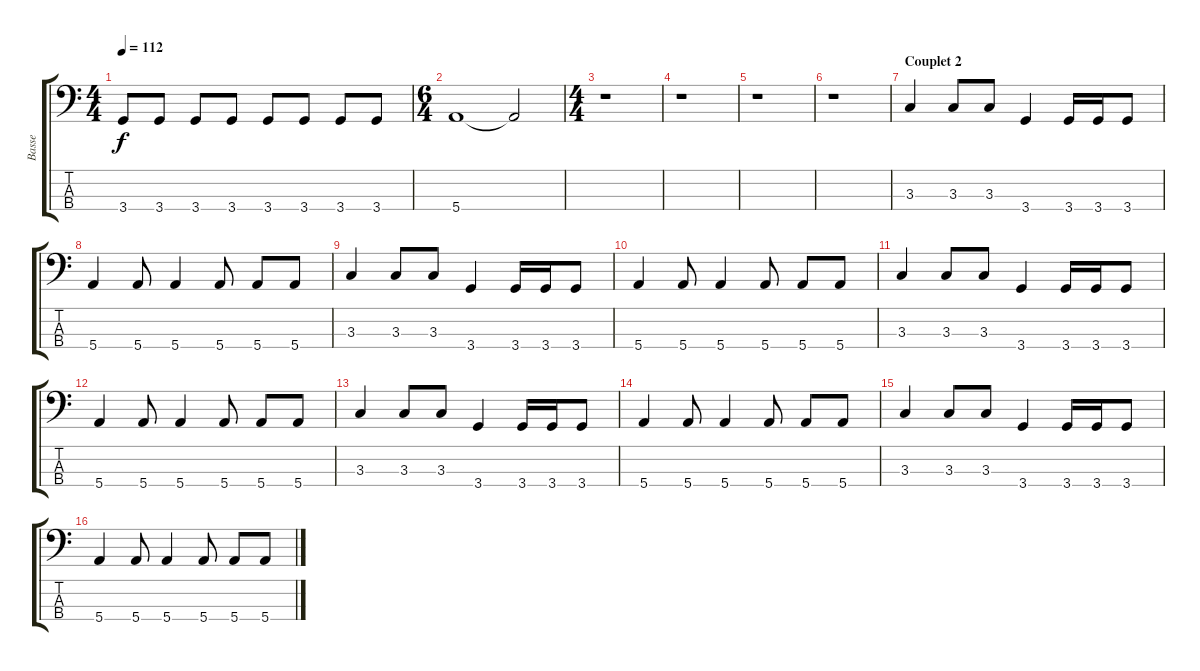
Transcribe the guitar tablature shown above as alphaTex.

\track ("Basse" "Basse") {instrument electricbasspick}
\staff {score tabs}
\tuning (G2 D2 A1 E1) {hide}
\ts (4 4)
\tempo 112
\clef f4
\ks c
3.4.8{dy f} 3.4.8 3.4.8 3.4.8 3.4.8 3.4.8 3.4.8 3.4.8 |
\ts (6 4)
5.4.1 5.4{t}.2 |
\ts (4 4)
r.1 |
r.1 |
r.1 |
r.1 |
\section ("" "Couplet 2")
3.3.4 3.3.8 3.3.8 3.4.4 3.4.16 3.4.16 3.4.8 |
5.4.4 5.4.8 5.4.4 5.4.8 5.4.8 5.4.8 |
3.3.4 3.3.8 3.3.8 3.4.4 3.4.16 3.4.16 3.4.8 |
5.4.4 5.4.8 5.4.4 5.4.8 5.4.8 5.4.8 |
3.3.4 3.3.8 3.3.8 3.4.4 3.4.16 3.4.16 3.4.8 |
5.4.4 5.4.8 5.4.4 5.4.8 5.4.8 5.4.8 |
3.3.4 3.3.8 3.3.8 3.4.4 3.4.16 3.4.16 3.4.8 |
5.4.4 5.4.8 5.4.4 5.4.8 5.4.8 5.4.8 |
3.3.4 3.3.8 3.3.8 3.4.4 3.4.16 3.4.16 3.4.8 |
5.4.4 5.4.8 5.4.4 5.4.8 5.4.8 5.4.8
